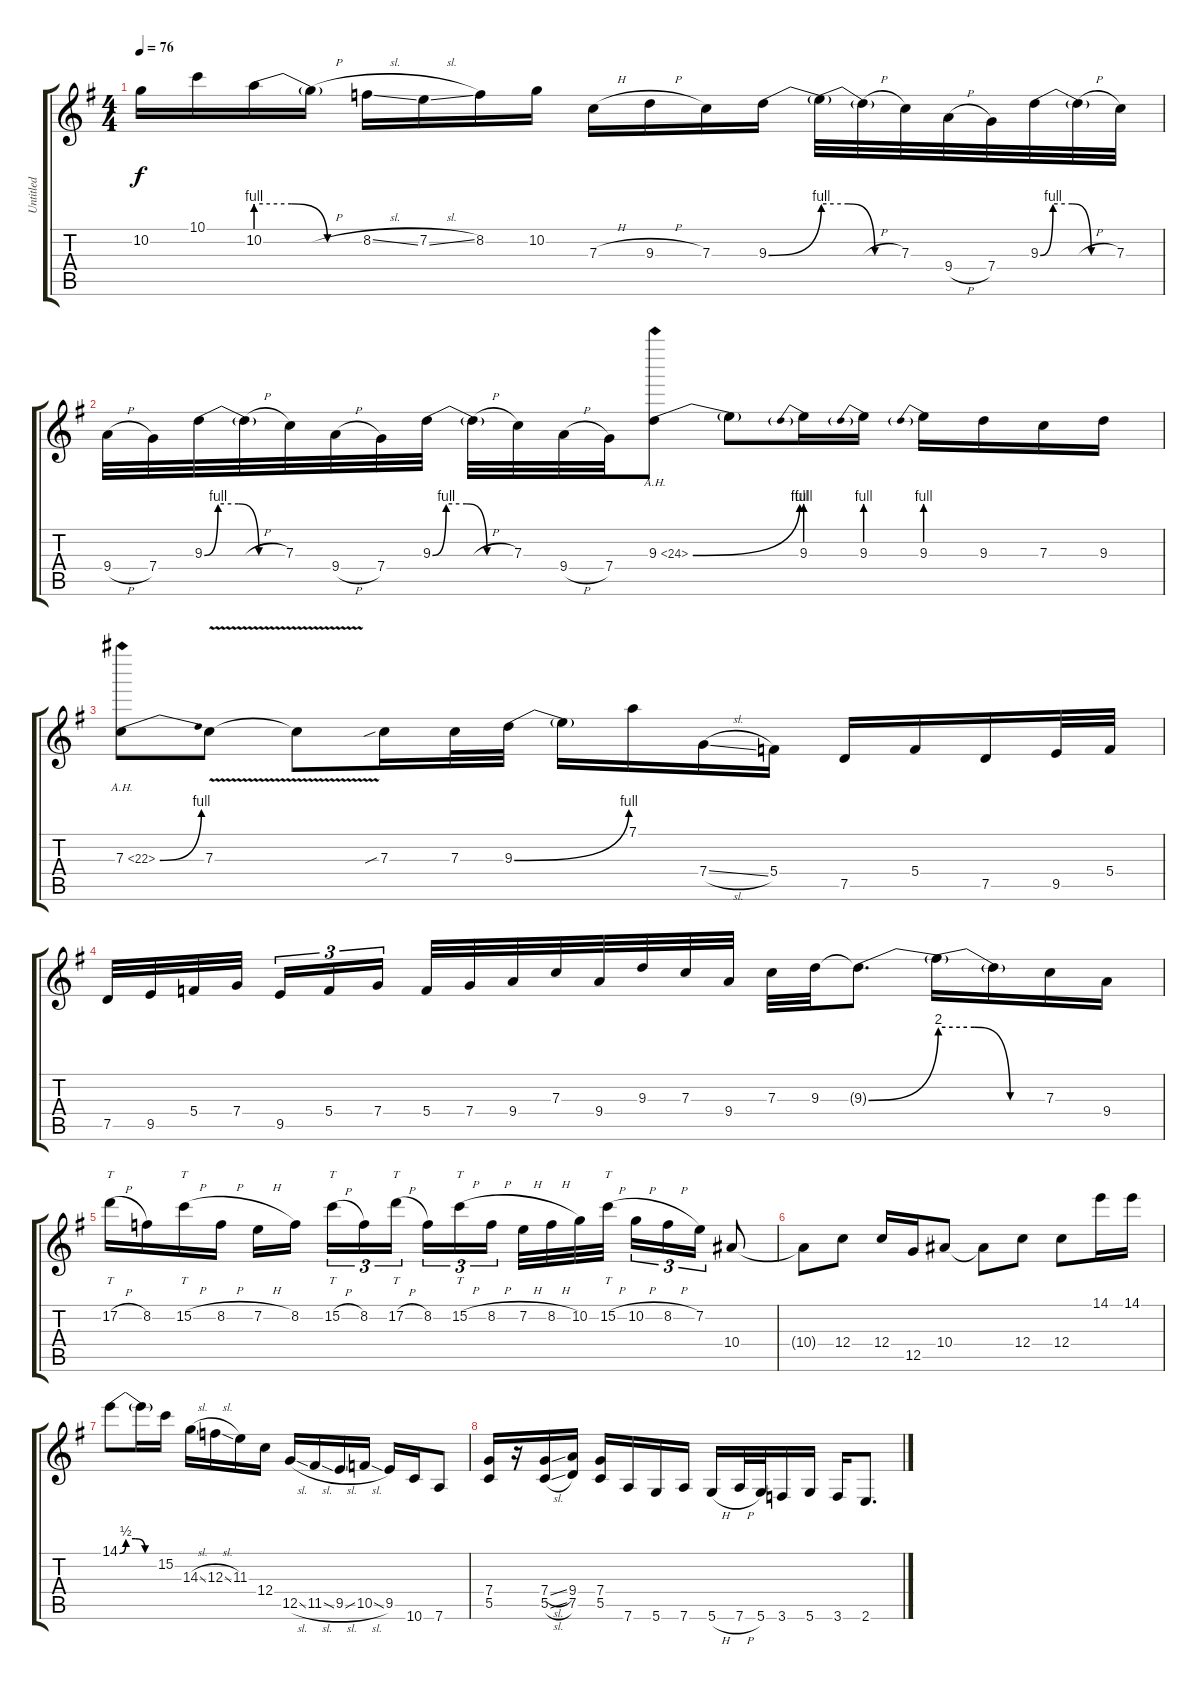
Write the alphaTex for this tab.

\track ("Untitled" "Untitled") {instrument distortionguitar}
\staff {score tabs}
\tuning (D4 A3 F3 C3 G2 D2) {hide}
\ts (4 4)
\tempo 76
\clef g2
\ks g
10.2{t}.16{dy f} 10.1.16 10.2{be (custom 0 4 20 4 40 0 60 0)}.16 10.2{h t}.16 8.2{sl}.16 7.2{sl}.16 8.2.16 10.2.16 7.3{h}.16 9.3{h}.16 7.3.16 9.3{be (bend 0 0 60 4)}.16 9.3{be (custom 0 4 20 4 40 0 60 0) t}.32 9.3{h t}.32 7.3.32 9.4{h}.32 7.4.32 9.3{be (custom 0 0 10 4 25 4 40 0 60 0)}.32 9.3{h t}.32 7.3.32 |
9.4{h}.32 7.4.32 9.3{be (custom 0 0 10 4 25 4 40 0 60 0)}.32 9.3{h t}.32 7.3.32 9.4{h}.32 7.4.32 9.3{be (custom 0 0 10 4 25 4 40 0 60 0)}.32 9.3{h t}.32 7.3.32 9.4{h}.32 7.4.32 9.3{be (bend 0 0 60 4) ah 15}.8 9.3{t}.8 9.3{be (prebend 0 4 60 4)}.16 9.3{be (prebend 0 4 60 4)}.16 9.3{be (prebend 0 4 60 4)}.16 9.3.16 7.3.16 9.3.16 |
7.3{be (bend 0 0 60 4) ah 15}.8 7.3{v}.8 7.3{v t}.8 7.3{sib}.16 7.3.32 9.3{be (bend 0 0 60 4)}.32 9.3{t}.16 7.1.16 7.4{sl}.16 5.4.16 7.5.16 5.4.16 7.5.16 9.5.32 5.4.32 |
7.5.32 9.5.32 5.4.32 7.4.32{beam splitsecondary} 9.5.16{tu (3 2)} 5.4.16{tu (3 2)} 7.4.16{tu (3 2)} 5.4.32 7.4.32 9.4.32 7.3.32 9.4.32 9.3.32 7.3.32 9.4.32 7.3.32 9.3.32 9.3{be (bend 0 0 60 8) t}.8{d} 9.3{be (custom 0 8 20 8 40 0 60 0) t}.16 9.3{t}.16 7.3.16 9.4.16 |
17.2{h}.16{tt} 8.2.16 15.2{h}.16{tt} 8.2{h}.16 7.2{h}.16 8.2.16{beam splitsecondary} 15.2{h}.16{tt tu (3 2)} 8.2.16{tu (3 2)} 17.2{h}.16{tt tu (3 2)} 8.2.16{tu (3 2)} 15.2{h}.16{tt tu (3 2)} 8.2{h}.16{tu (3 2) beam splitsecondary} 7.2{h}.32 8.2{h}.32 10.2.32 15.2{h}.32{tt} 10.2{h}.16{tu (3 2)} 8.2{h}.16{tu (3 2)} 7.2.16{tu (3 2)} 10.4.8 |
10.4{t}.8 12.4.8 12.4.16 12.5.16 10.4.8 10.4{t}.8 12.4.8 12.4.8 14.1.16 14.1.16 |
14.1{be (custom 0 0 10 2 25 2 40 0 60 0)}.8 14.1{t}.16 15.2.16 14.3{sl}.16 12.3{sl}.16 11.3.16 12.4.16 12.5{sl}.16 11.5{sl}.16 9.5{sl}.16 10.5{sl}.16 9.5.16 10.6.16 7.6.8 |
(7.4 5.5).16 r.16 (7.4{sl} 5.5{sl}).16 (9.4 7.5).16 (7.4 5.5).16 7.6.16 5.6.16 7.6.16 5.6{h}.16 7.6{h}.32 5.6.32 3.6.16 5.6.16 3.6.16 2.6.8{d}
